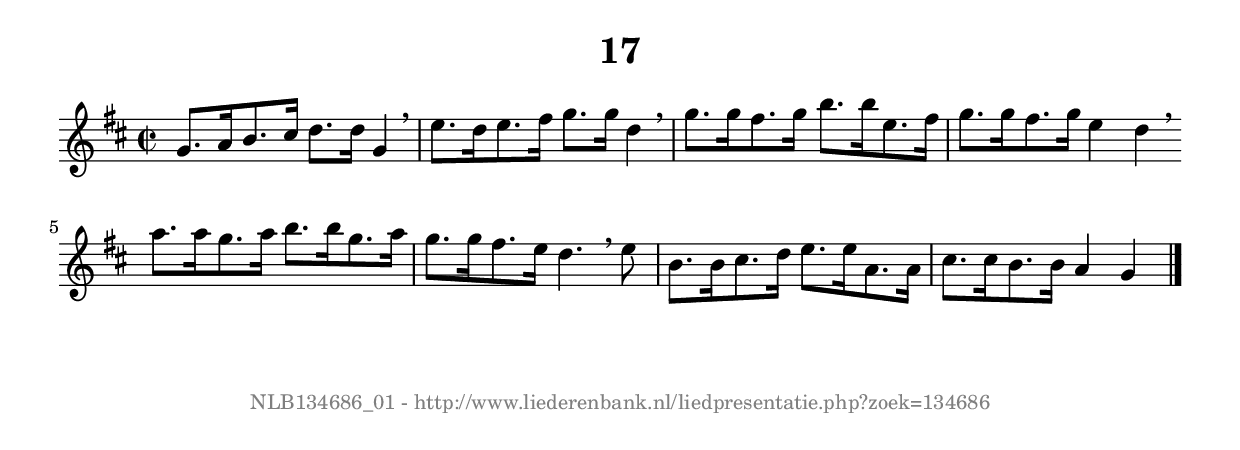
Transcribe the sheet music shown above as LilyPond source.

%
% produced by wce2krn 1.64 (7 June 2014)
%
\version"2.16"
#(append! paper-alist '(("long" . (cons (* 210 mm) (* 2000 mm)))))
#(set-default-paper-size "long")
sb = {\breathe}
mBreak = {\breathe }
bBreak = {\breathe }
x = {\once\override NoteHead #'style = #'cross }
gl=\glissando
itime={\override Staff.TimeSignature #'stencil = ##f }
ficta = {\once\set suggestAccidentals = ##t}
fine = {\once\override Score.RehearsalMark #'self-alignment-X = #1 \mark \markup {\italic{Fine}}}
dc = {\once\override Score.RehearsalMark #'self-alignment-X = #1 \mark \markup {\italic{D.C.}}}
dcf = {\once\override Score.RehearsalMark #'self-alignment-X = #1 \mark \markup {\italic{D.C. al Fine}}}
dcc = {\once\override Score.RehearsalMark #'self-alignment-X = #1 \mark \markup {\italic{D.C. al Coda}}}
ds = {\once\override Score.RehearsalMark #'self-alignment-X = #1 \mark \markup {\italic{D.S.}}}
dsf = {\once\override Score.RehearsalMark #'self-alignment-X = #1 \mark \markup {\italic{D.S. al Fine}}}
dsc = {\once\override Score.RehearsalMark #'self-alignment-X = #1 \mark \markup {\italic{D.S. al Coda}}}
pv = {\set Score.repeatCommands = #'((volta "1"))}
sv = {\set Score.repeatCommands = #'((volta "2"))}
tv = {\set Score.repeatCommands = #'((volta "3"))}
qv = {\set Score.repeatCommands = #'((volta "4"))}
xv = {\set Score.repeatCommands = #'((volta #f))}
\header{ tagline = ""
title = "17"
}
\score {{
\key d \major
\relative g'
{
\set melismaBusyProperties = #'()
\time 2/2
\tempo 4=120
\override Score.MetronomeMark #'transparent = ##t
\override Score.RehearsalMark #'break-visibility = #(vector #t #t #f)
g8. a16 b8. cis16 d8. d16 g,4 \sb e'8. d16 e8. fis16 g8. g16 d4 \sb g8. g16 fis8. g16 b8. b16 e,8. fis16 g8. g16 fis8. g16 e4 d \bar":|:" \bBreak
a'8. a16 g8. a16 b8. b16 g8. a16 g8. g16 fis8. e16 d4. \sb e8 b8. b16 cis8. d16 e8. e16 a,8. a16 cis8. cis16 b8. b16 a4 g4\bar"|."
 }}
 \midi { }
 \layout {
            indent = 0.0\cm
}
}
\markup { \vspace #0 } \markup { \with-color #grey \fill-line { \center-column { \smaller "NLB134686_01 - http://www.liederenbank.nl/liedpresentatie.php?zoek=134686" } } }
